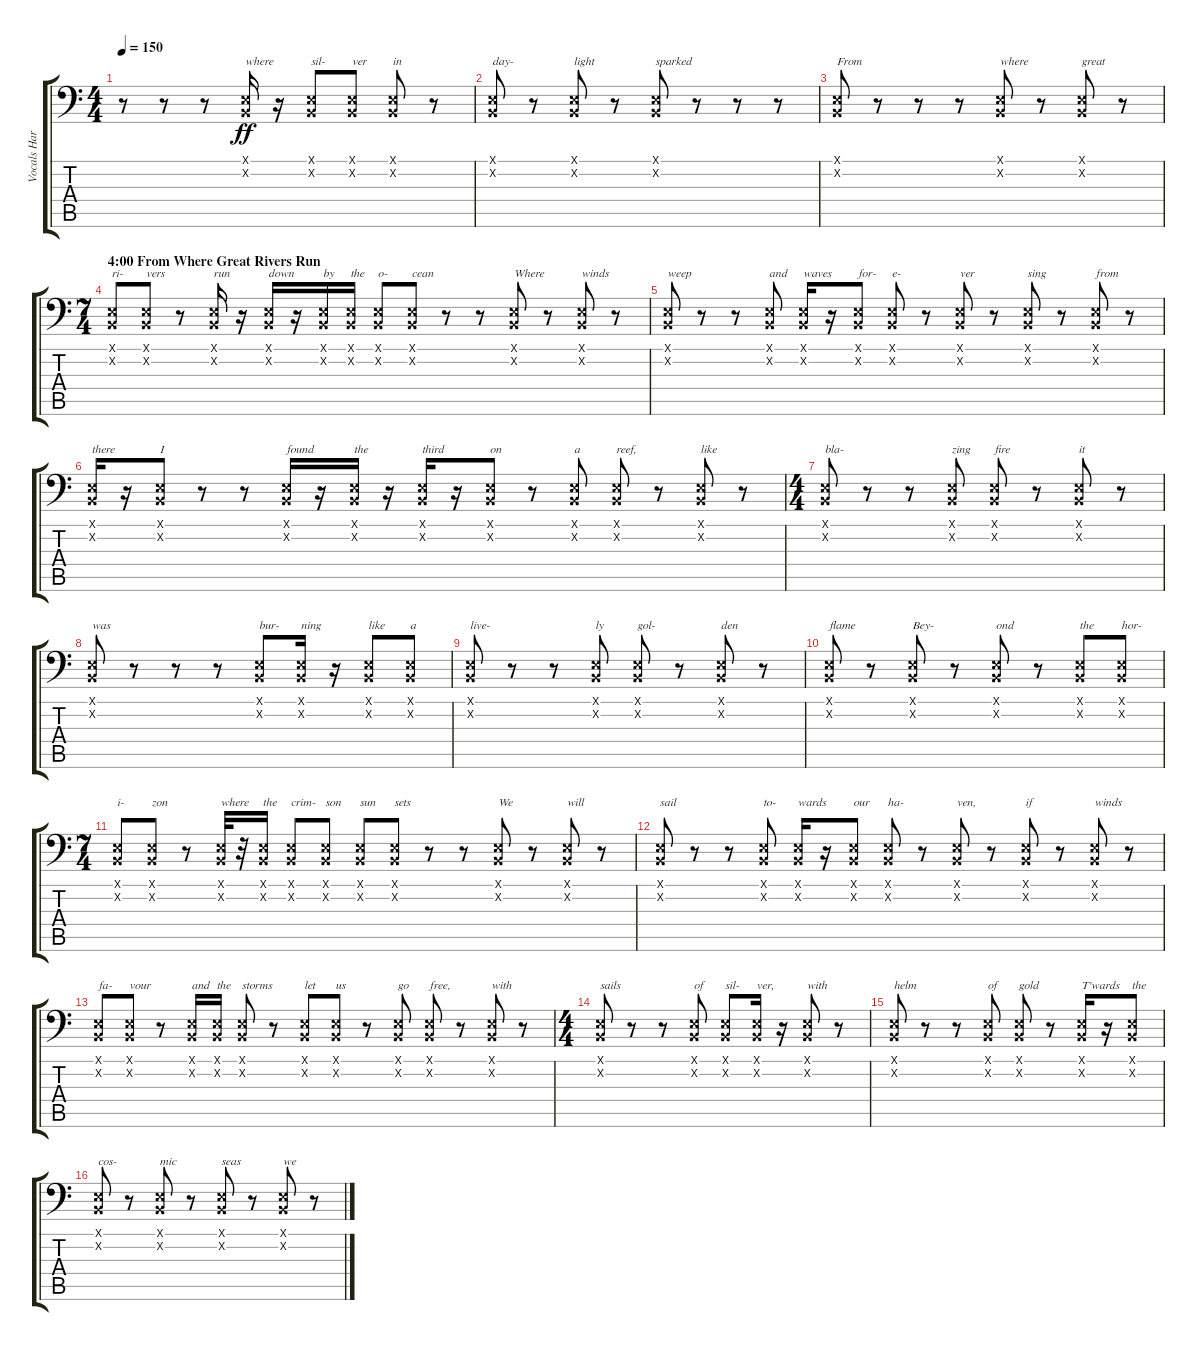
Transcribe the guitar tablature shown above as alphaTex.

\track ("Vocals Harsh" "Vocals Har") {instrument timpani}
\staff {score tabs}
\tuning (E3 B2 G2 D2 A1 E1) {hide}
\ts (4 4)
\tempo 150
\clef f4
\ks c
r.8{dy ff} r.8 r.8 (0.1{x} 0.2{x}).16{txt "where"} r.16 (0.1{x} 0.2{x}).8{txt "sil-"} (0.1{x} 0.2{x}).8{txt "ver"} (0.1{x} 0.2{x}).8{txt "in"} r.8 |
(0.1{x} 0.2{x}).8{txt "day-"} r.8 (0.1{x} 0.2{x}).8{txt "light"} r.8 (0.1{x} 0.2{x}).8{txt "sparked"} r.8 r.8 r.8 |
(0.1{x} 0.2{x}).8{txt "From"} r.8 r.8 r.8 (0.1{x} 0.2{x}).8{txt "where"} r.8 (0.1{x} 0.2{x}).8{txt "great"} r.8 |
\ts (7 4)
\section ("" "4:00 From Where Great Rivers Run")
(0.1{x} 0.2{x}).8{txt "ri-"} (0.1{x} 0.2{x}).8{txt "vers"} r.8 (0.1{x} 0.2{x}).16{txt "run"} r.16 (0.1{x} 0.2{x}).16{txt "down"} r.16 (0.1{x} 0.2{x}).16{txt "by"} (0.1{x} 0.2{x}).16{txt "the"} (0.1{x} 0.2{x}).8{txt "o-"} (0.1{x} 0.2{x}).8{txt "cean"} r.8 r.8 (0.1{x} 0.2{x}).8{txt "Where"} r.8 (0.1{x} 0.2{x}).8{txt "winds"} r.8 |
(0.1{x} 0.2{x}).8{txt "weep"} r.8 r.8 (0.1{x} 0.2{x}).8{txt "and"} (0.1{x} 0.2{x}).16{txt "waves"} r.16 (0.1{x} 0.2{x}).8{txt "for-"} (0.1{x} 0.2{x}).8{txt "e-"} r.8 (0.1{x} 0.2{x}).8{txt "ver"} r.8 (0.1{x} 0.2{x}).8{txt "sing"} r.8 (0.1{x} 0.2{x}).8{txt "from"} r.8 |
(0.1{x} 0.2{x}).16{txt "there"} r.16 (0.1{x} 0.2{x}).8{txt "I"} r.8 r.8 (0.1{x} 0.2{x}).16{txt "found"} r.16 (0.1{x} 0.2{x}).16{txt "the"} r.16 (0.1{x} 0.2{x}).16{txt "third"} r.16 (0.1{x} 0.2{x}).8{txt "on"} r.8 (0.1{x} 0.2{x}).8{txt "a"} (0.1{x} 0.2{x}).8{txt "reef,"} r.8 (0.1{x} 0.2{x}).8{txt "like"} r.8 |
\ts (4 4)
(0.1{x} 0.2{x}).8{txt "bla-"} r.8 r.8 (0.1{x} 0.2{x}).8{txt "zing"} (0.1{x} 0.2{x}).8{txt "fire"} r.8 (0.1{x} 0.2{x}).8{txt "it"} r.8 |
(0.1{x} 0.2{x}).8{txt "was"} r.8 r.8 r.8 (0.1{x} 0.2{x}).8{txt "bur-"} (0.1{x} 0.2{x}).16{txt "ning"} r.16 (0.1{x} 0.2{x}).8{txt "like"} (0.1{x} 0.2{x}).8{txt "a"} |
(0.1{x} 0.2{x}).8{txt "live-"} r.8 r.8 (0.1{x} 0.2{x}).8{txt "ly"} (0.1{x} 0.2{x}).8{txt "gol-"} r.8 (0.1{x} 0.2{x}).8{txt "den"} r.8 |
(0.1{x} 0.2{x}).8{txt "flame"} r.8 (0.1{x} 0.2{x}).8{txt "Bey-"} r.8 (0.1{x} 0.2{x}).8{txt "ond"} r.8 (0.1{x} 0.2{x}).8{txt "the"} (0.1{x} 0.2{x}).8{txt "hor-"} |
\ts (7 4)
(0.1{x} 0.2{x}).8{txt "i-"} (0.1{x} 0.2{x}).8{txt "zon"} r.8 (0.1{x} 0.2{x}).32{txt "where"} r.32 (0.1{x} 0.2{x}).16{txt "the"} (0.1{x} 0.2{x}).8{txt "crim-"} (0.1{x} 0.2{x}).8{txt "son"} (0.1{x} 0.2{x}).8{txt "sun"} (0.1{x} 0.2{x}).8{txt "sets"} r.8 r.8 (0.1{x} 0.2{x}).8{txt "We"} r.8 (0.1{x} 0.2{x}).8{txt "will"} r.8 |
(0.1{x} 0.2{x}).8{txt "sail"} r.8 r.8 (0.1{x} 0.2{x}).8{txt "to-"} (0.1{x} 0.2{x}).16{txt "wards"} r.16 (0.1{x} 0.2{x}).8{txt "our"} (0.1{x} 0.2{x}).8{txt "ha-"} r.8 (0.1{x} 0.2{x}).8{txt "ven,"} r.8 (0.1{x} 0.2{x}).8{txt "if"} r.8 (0.1{x} 0.2{x}).8{txt "winds"} r.8 |
(0.1{x} 0.2{x}).8{txt "fa-"} (0.1{x} 0.2{x}).8{txt "vour"} r.8 (0.1{x} 0.2{x}).16{txt "and"} (0.1{x} 0.2{x}).16{txt "the"} (0.1{x} 0.2{x}).8{txt "storms"} r.8 (0.1{x} 0.2{x}).8{txt "let"} (0.1{x} 0.2{x}).8{txt "us"} r.8 (0.1{x} 0.2{x}).8{txt "go"} (0.1{x} 0.2{x}).8{txt "free,"} r.8 (0.1{x} 0.2{x}).8{txt "with"} r.8 |
\ts (4 4)
(0.1{x} 0.2{x}).8{txt "sails"} r.8 r.8 (0.1{x} 0.2{x}).8{txt "of"} (0.1{x} 0.2{x}).8{txt "sil-"} (0.1{x} 0.2{x}).16{txt "ver,"} r.16 (0.1{x} 0.2{x}).8{txt "with"} r.8 |
(0.1{x} 0.2{x}).8{txt "helm"} r.8 r.8 (0.1{x} 0.2{x}).8{txt "of"} (0.1{x} 0.2{x}).8{txt "gold"} r.8 (0.1{x} 0.2{x}).16{txt "T'wards"} r.16 (0.1{x} 0.2{x}).8{txt "the"} |
(0.1{x} 0.2{x}).8{txt "cos-"} r.8 (0.1{x} 0.2{x}).8{txt "mic"} r.8 (0.1{x} 0.2{x}).8{txt "seas"} r.8 (0.1{x} 0.2{x}).8{txt "we"} r.8
